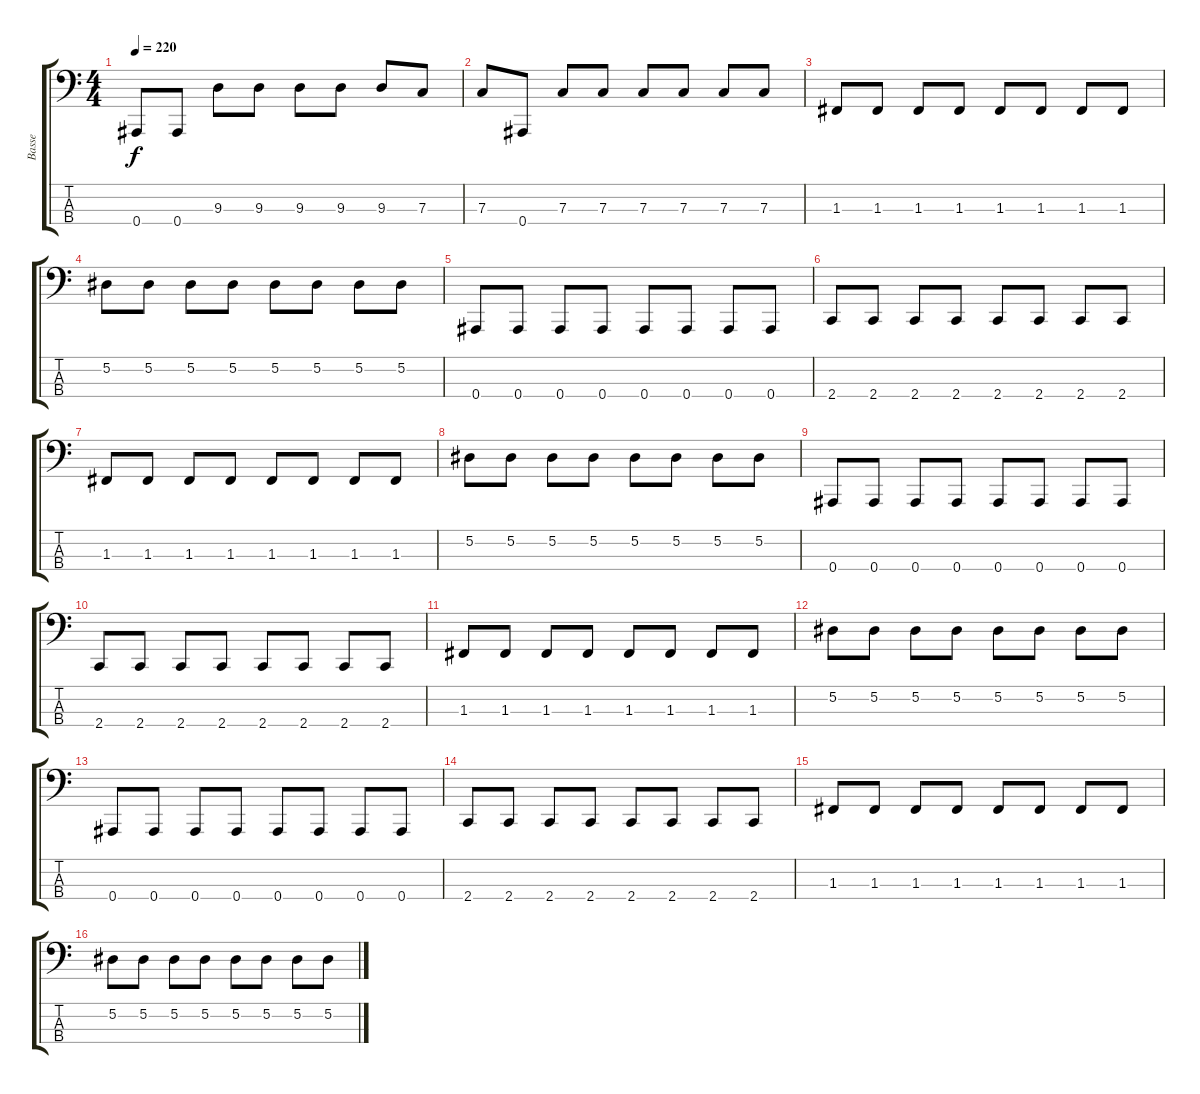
\track ("Basse" "Basse") {instrument slapbass1}
\staff {score tabs}
\tuning (Eb2 Bb1 F1 Bb0) {hide}
\ts (4 4)
\tempo 220
\clef f4
\ks c
0.4.8{dy f} 0.4.8 9.3.8 9.3.8 9.3.8 9.3.8 9.3.8 7.3.8 |
7.3.8 0.4.8 7.3.8 7.3.8 7.3.8 7.3.8 7.3.8 7.3.8 |
1.3.8 1.3.8 1.3.8 1.3.8 1.3.8 1.3.8 1.3.8 1.3.8 |
5.2.8 5.2.8 5.2.8 5.2.8 5.2.8 5.2.8 5.2.8 5.2.8 |
0.4.8 0.4.8 0.4.8 0.4.8 0.4.8 0.4.8 0.4.8 0.4.8 |
2.4.8 2.4.8 2.4.8 2.4.8 2.4.8 2.4.8 2.4.8 2.4.8 |
1.3.8 1.3.8 1.3.8 1.3.8 1.3.8 1.3.8 1.3.8 1.3.8 |
5.2.8 5.2.8 5.2.8 5.2.8 5.2.8 5.2.8 5.2.8 5.2.8 |
0.4.8 0.4.8 0.4.8 0.4.8 0.4.8 0.4.8 0.4.8 0.4.8 |
2.4.8 2.4.8 2.4.8 2.4.8 2.4.8 2.4.8 2.4.8 2.4.8 |
1.3.8 1.3.8 1.3.8 1.3.8 1.3.8 1.3.8 1.3.8 1.3.8 |
5.2.8 5.2.8 5.2.8 5.2.8 5.2.8 5.2.8 5.2.8 5.2.8 |
0.4.8 0.4.8 0.4.8 0.4.8 0.4.8 0.4.8 0.4.8 0.4.8 |
2.4.8 2.4.8 2.4.8 2.4.8 2.4.8 2.4.8 2.4.8 2.4.8 |
1.3.8 1.3.8 1.3.8 1.3.8 1.3.8 1.3.8 1.3.8 1.3.8 |
5.2.8 5.2.8 5.2.8 5.2.8 5.2.8 5.2.8 5.2.8 5.2.8
